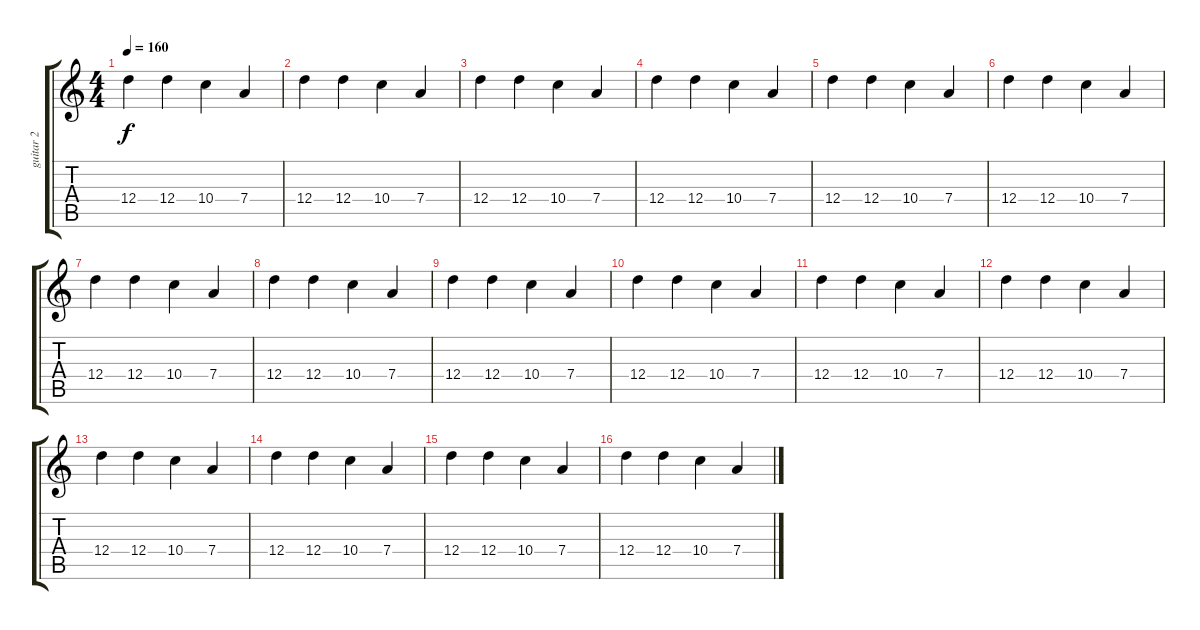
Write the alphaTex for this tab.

\track ("guitar 2" "guitar 2") {instrument overdrivenguitar}
\staff {score tabs}
\tuning (E4 B3 G3 D3 A2 E2) {hide}
\ts (4 4)
\tempo 160
\clef g2
\ks c
12.4.4{dy f} 12.4.4 10.4.4 7.4.4 |
12.4.4 12.4.4 10.4.4 7.4.4 |
12.4.4 12.4.4 10.4.4 7.4.4 |
12.4.4 12.4.4 10.4.4 7.4.4 |
12.4.4 12.4.4 10.4.4 7.4.4 |
12.4.4 12.4.4 10.4.4 7.4.4 |
12.4.4 12.4.4 10.4.4 7.4.4 |
12.4.4 12.4.4 10.4.4 7.4.4 |
12.4.4 12.4.4 10.4.4 7.4.4 |
12.4.4 12.4.4 10.4.4 7.4.4 |
12.4.4 12.4.4 10.4.4 7.4.4 |
12.4.4 12.4.4 10.4.4 7.4.4 |
12.4.4 12.4.4 10.4.4 7.4.4 |
12.4.4 12.4.4 10.4.4 7.4.4 |
12.4.4 12.4.4 10.4.4 7.4.4 |
12.4.4 12.4.4 10.4.4 7.4.4
